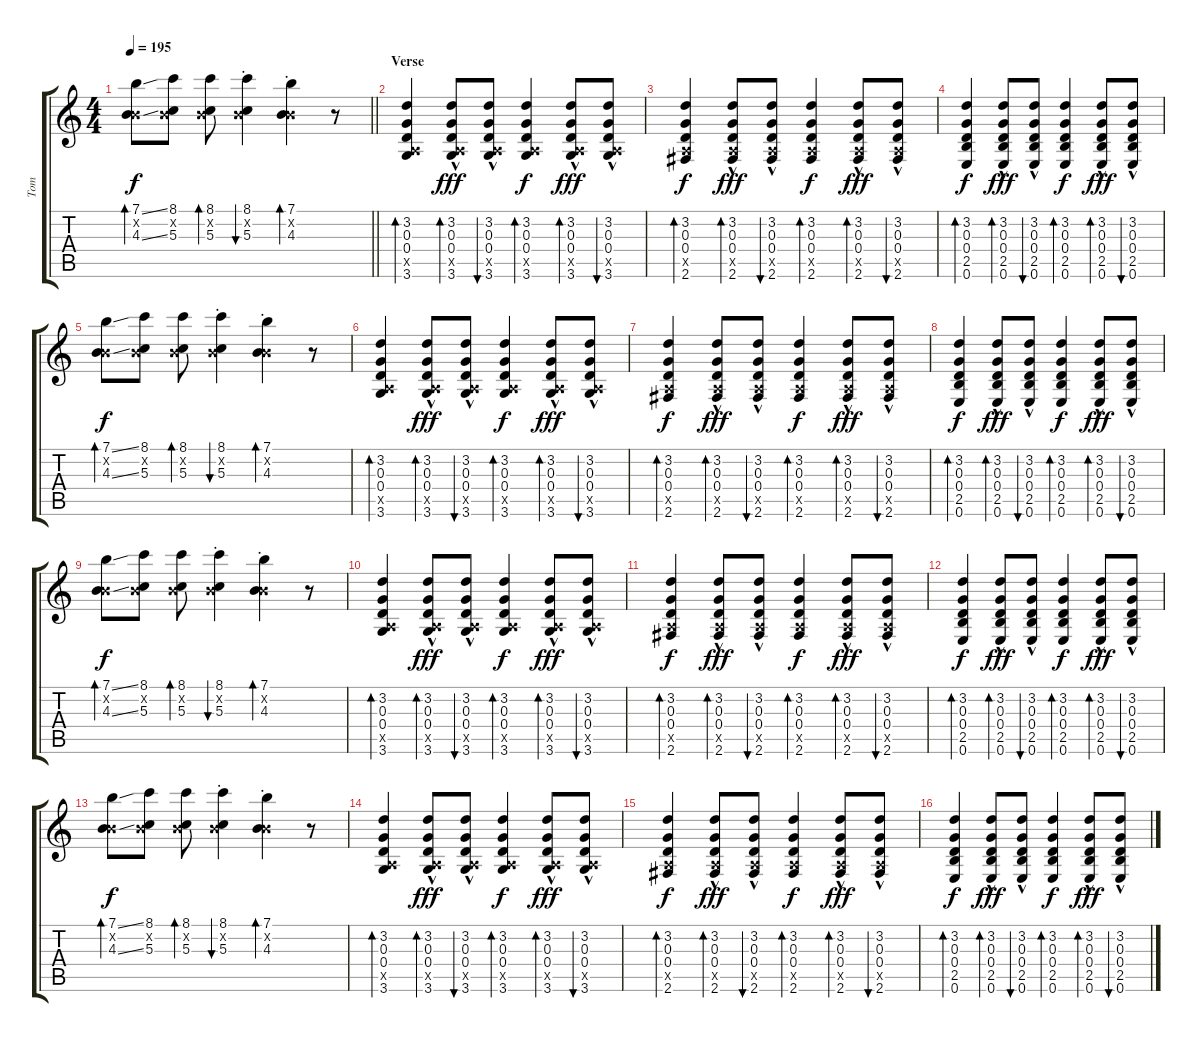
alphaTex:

\track ("Tom" "Tom") {instrument acousticguitarsteel}
\staff {score tabs}
\tuning (E4 B3 G3 D3 A2 E2) {hide}
\ts (4 4)
\tempo 195
\clef g2
\barLineRight lightlight
\ks c
(7.1{ss} 0.2{x} 4.3{ss}).8{bd 60 dy f} (8.1 0.2{x} 5.3).8 (8.1 0.2{x} 5.3).8{bd 60} (8.1{st} 0.2{x} 5.3{st}).4{bu 60} (7.1{st} 0.2{x} 4.3{st}).4{bd 60} r.8{volume 11 balance 4} |
\section ("" "Verse")
(3.2 0.3 0.4 0.5{x} 3.6).4{bd 120} (3.2{hac} 0.3{hac} 0.4 0.5{x} 3.6).8{bd 120 dy fff} (3.2{hac} 0.3{hac} 0.4 0.5{x} 3.6).8{bu 120} (3.2 0.3 0.4 0.5{x} 3.6).4{bd 120 dy f} (3.2{hac} 0.3{hac} 0.4 0.5{x} 3.6).8{bd 120 dy fff} (3.2{hac} 0.3{hac} 0.4 0.5{x} 3.6).8{bu 120} |
(3.2 0.3 0.4 0.5{x} 2.6).4{bd 120 dy f} (3.2{hac} 0.3{hac} 0.4 0.5{x} 2.6).8{bd 120 dy fff} (3.2{hac} 0.3{hac} 0.4 0.5{x} 2.6).8{bu 120} (3.2 0.3 0.4 0.5{x} 2.6).4{bd 120 dy f} (3.2{hac} 0.3{hac} 0.4 0.5{x} 2.6).8{bd 120 dy fff} (3.2{hac} 0.3{hac} 0.4 0.5{x} 2.6).8{bu 120} |
(3.2 0.3 0.4 2.5 0.6).4{bd 120 dy f} (3.2{hac} 0.3{hac} 0.4 2.5 0.6).8{bd 120 dy fff} (3.2{hac} 0.3{hac} 0.4 2.5 0.6).8{bu 120} (3.2 0.3 0.4 2.5 0.6).4{bd 120 dy f} (3.2{hac} 0.3{hac} 0.4 2.5 0.6).8{bd 120 dy fff} (3.2{hac} 0.3{hac} 0.4 2.5 0.6).8{bu 120} |
(7.1{ss} 0.2{x} 4.3{ss}).8{bd 60 dy f volume 8} (8.1 0.2{x} 5.3).8 (8.1 0.2{x} 5.3).8{bd 60} (8.1{st} 0.2{x} 5.3{st}).4{bu 60} (7.1{st} 0.2{x} 4.3{st}).4{bd 60} r.8{volume 11} |
(3.2 0.3 0.4 0.5{x} 3.6).4{bd 120} (3.2{hac} 0.3{hac} 0.4 0.5{x} 3.6).8{bd 120 dy fff} (3.2{hac} 0.3{hac} 0.4 0.5{x} 3.6).8{bu 120} (3.2 0.3 0.4 0.5{x} 3.6).4{bd 120 dy f} (3.2{hac} 0.3{hac} 0.4 0.5{x} 3.6).8{bd 120 dy fff} (3.2{hac} 0.3{hac} 0.4 0.5{x} 3.6).8{bu 120} |
(3.2 0.3 0.4 0.5{x} 2.6).4{bd 120 dy f} (3.2{hac} 0.3{hac} 0.4 0.5{x} 2.6).8{bd 120 dy fff} (3.2{hac} 0.3{hac} 0.4 0.5{x} 2.6).8{bu 120} (3.2 0.3 0.4 0.5{x} 2.6).4{bd 120 dy f} (3.2{hac} 0.3{hac} 0.4 0.5{x} 2.6).8{bd 120 dy fff} (3.2{hac} 0.3{hac} 0.4 0.5{x} 2.6).8{bu 120} |
(3.2 0.3 0.4 2.5 0.6).4{bd 120 dy f} (3.2{hac} 0.3{hac} 0.4 2.5 0.6).8{bd 120 dy fff} (3.2{hac} 0.3{hac} 0.4 2.5 0.6).8{bu 120} (3.2 0.3 0.4 2.5 0.6).4{bd 120 dy f} (3.2{hac} 0.3{hac} 0.4 2.5 0.6).8{bd 120 dy fff} (3.2{hac} 0.3{hac} 0.4 2.5 0.6).8{bu 120} |
(7.1{ss} 0.2{x} 4.3{ss}).8{bd 60 dy f volume 8} (8.1 0.2{x} 5.3).8 (8.1 0.2{x} 5.3).8{bd 60} (8.1{st} 0.2{x} 5.3{st}).4{bu 60} (7.1{st} 0.2{x} 4.3{st}).4{bd 60} r.8{volume 11} |
(3.2 0.3 0.4 0.5{x} 3.6).4{bd 120} (3.2{hac} 0.3{hac} 0.4 0.5{x} 3.6).8{bd 120 dy fff} (3.2{hac} 0.3{hac} 0.4 0.5{x} 3.6).8{bu 120} (3.2 0.3 0.4 0.5{x} 3.6).4{bd 120 dy f} (3.2{hac} 0.3{hac} 0.4 0.5{x} 3.6).8{bd 120 dy fff} (3.2{hac} 0.3{hac} 0.4 0.5{x} 3.6).8{bu 120} |
(3.2 0.3 0.4 0.5{x} 2.6).4{bd 120 dy f} (3.2{hac} 0.3{hac} 0.4 0.5{x} 2.6).8{bd 120 dy fff} (3.2{hac} 0.3{hac} 0.4 0.5{x} 2.6).8{bu 120} (3.2 0.3 0.4 0.5{x} 2.6).4{bd 120 dy f} (3.2{hac} 0.3{hac} 0.4 0.5{x} 2.6).8{bd 120 dy fff} (3.2{hac} 0.3{hac} 0.4 0.5{x} 2.6).8{bu 120} |
(3.2 0.3 0.4 2.5 0.6).4{bd 120 dy f} (3.2{hac} 0.3{hac} 0.4 2.5 0.6).8{bd 120 dy fff} (3.2{hac} 0.3{hac} 0.4 2.5 0.6).8{bu 120} (3.2 0.3 0.4 2.5 0.6).4{bd 120 dy f} (3.2{hac} 0.3{hac} 0.4 2.5 0.6).8{bd 120 dy fff} (3.2{hac} 0.3{hac} 0.4 2.5 0.6).8{bu 120} |
(7.1{ss} 0.2{x} 4.3{ss}).8{bd 60 dy f volume 8} (8.1 0.2{x} 5.3).8 (8.1 0.2{x} 5.3).8{bd 60} (8.1{st} 0.2{x} 5.3{st}).4{bu 60} (7.1{st} 0.2{x} 4.3{st}).4{bd 60} r.8{volume 11} |
(3.2 0.3 0.4 0.5{x} 3.6).4{bd 120} (3.2{hac} 0.3{hac} 0.4 0.5{x} 3.6).8{bd 120 dy fff} (3.2{hac} 0.3{hac} 0.4 0.5{x} 3.6).8{bu 120} (3.2 0.3 0.4 0.5{x} 3.6).4{bd 120 dy f} (3.2{hac} 0.3{hac} 0.4 0.5{x} 3.6).8{bd 120 dy fff} (3.2{hac} 0.3{hac} 0.4 0.5{x} 3.6).8{bu 120} |
(3.2 0.3 0.4 0.5{x} 2.6).4{bd 120 dy f} (3.2{hac} 0.3{hac} 0.4 0.5{x} 2.6).8{bd 120 dy fff} (3.2{hac} 0.3{hac} 0.4 0.5{x} 2.6).8{bu 120} (3.2 0.3 0.4 0.5{x} 2.6).4{bd 120 dy f} (3.2{hac} 0.3{hac} 0.4 0.5{x} 2.6).8{bd 120 dy fff} (3.2{hac} 0.3{hac} 0.4 0.5{x} 2.6).8{bu 120} |
(3.2 0.3 0.4 2.5 0.6).4{bd 120 dy f} (3.2{hac} 0.3{hac} 0.4 2.5 0.6).8{bd 120 dy fff} (3.2{hac} 0.3{hac} 0.4 2.5 0.6).8{bu 120} (3.2 0.3 0.4 2.5 0.6).4{bd 120 dy f} (3.2{hac} 0.3{hac} 0.4 2.5 0.6).8{bd 120 dy fff} (3.2{hac} 0.3{hac} 0.4 2.5 0.6).8{bu 120}
